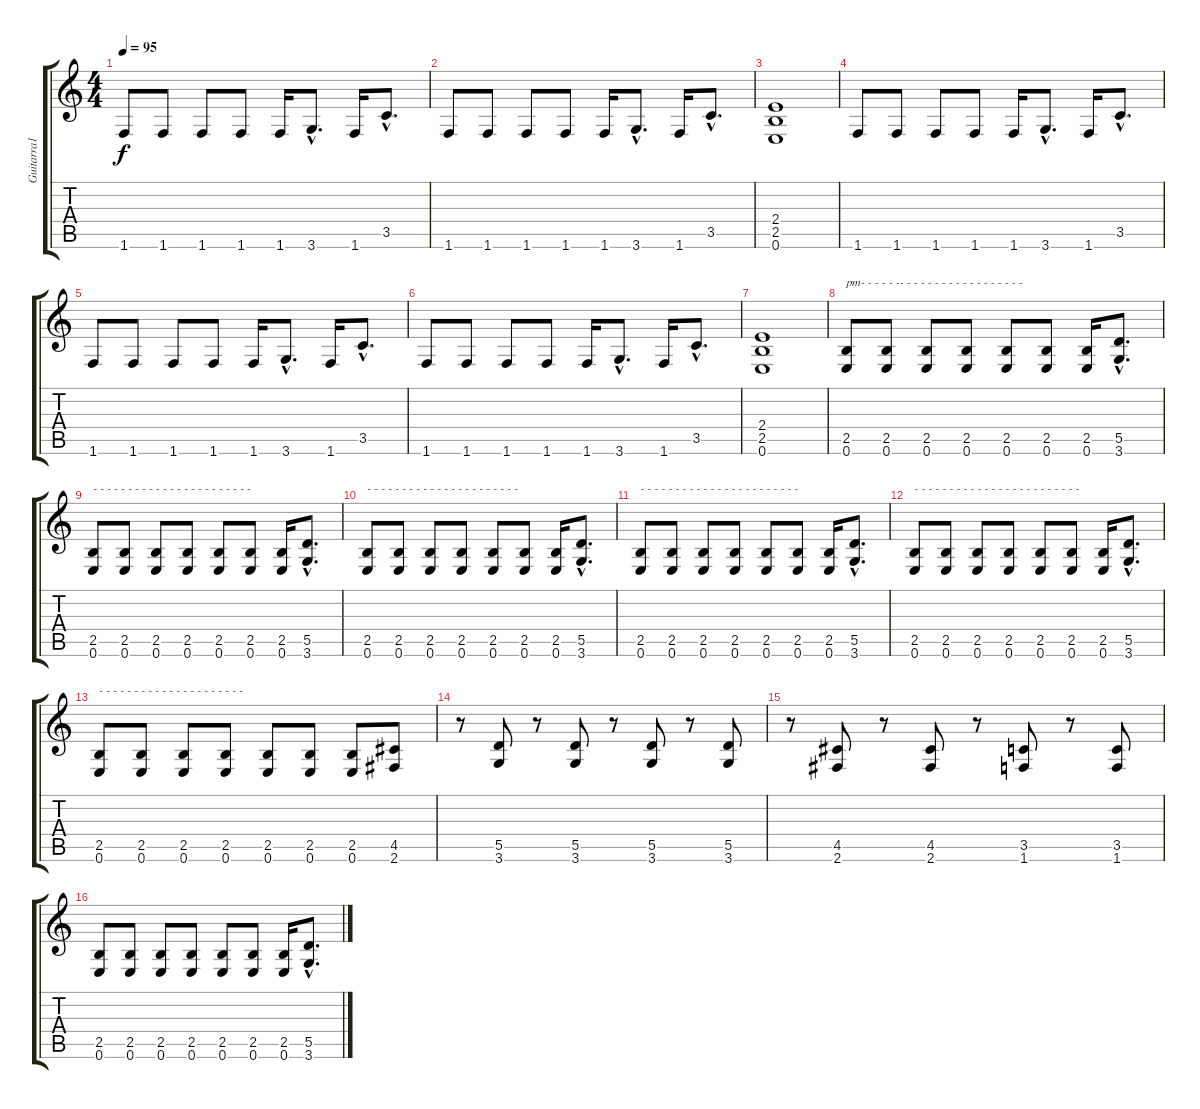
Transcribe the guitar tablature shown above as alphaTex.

\track ("Guitarra1 (Robe)" "Guitarra1 ") {instrument distortionguitar}
\staff {score tabs}
\tuning (E4 B3 G3 D3 A2 E2) {hide}
\ts (4 4)
\tempo 95
\clef g2
\ks c
1.6.8{dy f} 1.6.8 1.6.8 1.6.8 1.6.16 3.6{hac}.8{d} 1.6.16 3.5{hac}.8{d} |
1.6.8 1.6.8 1.6.8 1.6.8 1.6.16 3.6{hac}.8{d} 1.6.16 3.5{hac}.8{d} |
(2.4 2.5 0.6).1 |
1.6.8 1.6.8 1.6.8 1.6.8 1.6.16 3.6{hac}.8{d} 1.6.16 3.5{hac}.8{d} |
1.6.8 1.6.8 1.6.8 1.6.8 1.6.16 3.6{hac}.8{d} 1.6.16 3.5{hac}.8{d} |
1.6.8 1.6.8 1.6.8 1.6.8 1.6.16 3.6{hac}.8{d} 1.6.16 3.5{hac}.8{d} |
(2.4 2.5 0.6).1 |
(2.5 0.6).8{txt "pm- - - - - -- - - - - - - - - - - - - - - - - -"} (2.5 0.6).8 (2.5 0.6).8 (2.5 0.6).8 (2.5 0.6).8 (2.5 0.6).8 (2.5 0.6).16 (5.5{hac} 3.6{hac}).8{d} |
(2.5 0.6).8{txt "- - - - - - - - - - - - - - - - - - - - - - -"} (2.5 0.6).8 (2.5 0.6).8 (2.5 0.6).8 (2.5 0.6).8 (2.5 0.6).8 (2.5 0.6).16 (5.5{hac} 3.6{hac}).8{d} |
(2.5 0.6).8{txt "- - - - - - - - - - - - - - - - - - - - - -"} (2.5 0.6).8 (2.5 0.6).8 (2.5 0.6).8 (2.5 0.6).8 (2.5 0.6).8 (2.5 0.6).16 (5.5{hac} 3.6{hac}).8{d} |
(2.5 0.6).8{txt "- - - - - - - - - - - - - - - - - - - - - - -"} (2.5 0.6).8 (2.5 0.6).8 (2.5 0.6).8 (2.5 0.6).8 (2.5 0.6).8 (2.5 0.6).16 (5.5{hac} 3.6{hac}).8{d} |
(2.5 0.6).8{txt "- - - - - - - - - - - - - - - - - - - - - - - -"} (2.5 0.6).8 (2.5 0.6).8 (2.5 0.6).8 (2.5 0.6).8 (2.5 0.6).8 (2.5 0.6).16 (5.5{hac} 3.6{hac}).8{d} |
(2.5 0.6).8{txt "- - - - - - - - - - - - - - - - - - - - -"} (2.5 0.6).8 (2.5 0.6).8 (2.5 0.6).8 (2.5 0.6).8 (2.5 0.6).8 (2.5 0.6).8 (4.5 2.6).8 |
r.8 (5.5 3.6).8 r.8 (5.5 3.6).8 r.8 (5.5 3.6).8 r.8 (5.5 3.6).8 |
r.8 (4.5 2.6).8 r.8 (4.5 2.6).8 r.8 (3.5 1.6).8 r.8 (3.5 1.6).8 |
(2.5 0.6).8 (2.5 0.6).8 (2.5 0.6).8 (2.5 0.6).8 (2.5 0.6).8 (2.5 0.6).8 (2.5 0.6).16 (5.5{hac} 3.6{hac}).8{d}
